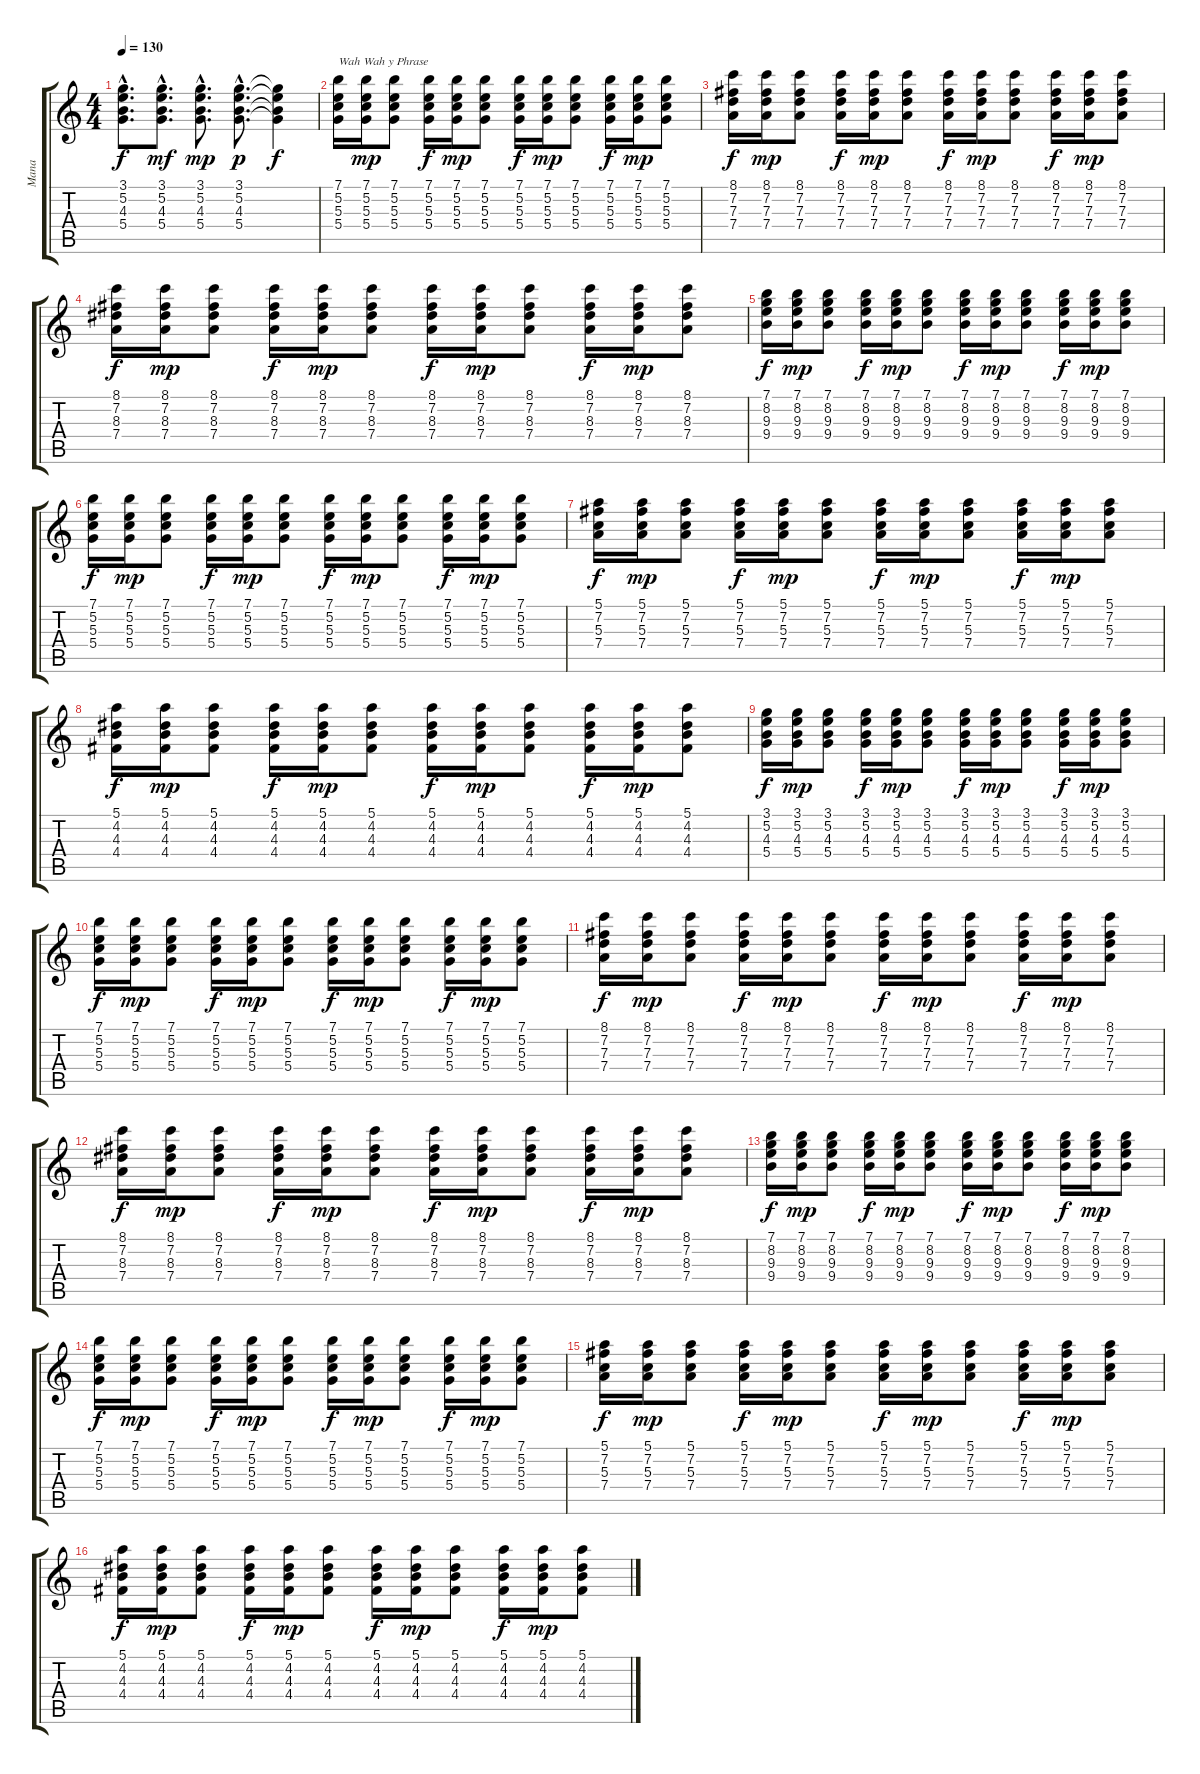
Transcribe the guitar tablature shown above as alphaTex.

\track ("Mana" "Mana") {instrument electricguitarclean}
\staff {score tabs}
\tuning (E4 B3 G3 D3 A2 E2) {hide}
\ts (4 4)
\tempo 130
\clef g2
\ks c
(3.1{hac} 5.2{hac} 4.3{hac} 5.4{hac}).8{d dy f volume 11} (3.1{hac} 5.2{hac} 4.3{hac} 5.4{hac}).8{d dy mf volume 4} (3.1{hac} 5.2{hac} 4.3{hac} 5.4{hac}).8{d dy mp} (3.1{hac} 5.2{hac} 4.3{hac} 5.4{hac}).8{d dy p} (3.1{t} 5.2{t} 4.3{t} 5.4{t}).4{dy f} |
(7.1 5.2 5.3 5.4).16{txt "Wah Wah y Phrase" volume 10 instrument fx5brightness} (7.1 5.2 5.3 5.4).16{dy mp} (7.1 5.2 5.3 5.4).8 (7.1 5.2 5.3 5.4).16{dy f} (7.1 5.2 5.3 5.4).16{dy mp} (7.1 5.2 5.3 5.4).8 (7.1 5.2 5.3 5.4).16{dy f} (7.1 5.2 5.3 5.4).16{dy mp} (7.1 5.2 5.3 5.4).8 (7.1 5.2 5.3 5.4).16{dy f} (7.1 5.2 5.3 5.4).16{dy mp} (7.1 5.2 5.3 5.4).8 |
(8.1 7.2 7.3 7.4).16{dy f} (8.1 7.2 7.3 7.4).16{dy mp} (8.1 7.2 7.3 7.4).8 (8.1 7.2 7.3 7.4).16{dy f} (8.1 7.2 7.3 7.4).16{dy mp} (8.1 7.2 7.3 7.4).8 (8.1 7.2 7.3 7.4).16{dy f} (8.1 7.2 7.3 7.4).16{dy mp} (8.1 7.2 7.3 7.4).8 (8.1 7.2 7.3 7.4).16{dy f} (8.1 7.2 7.3 7.4).16{dy mp} (8.1 7.2 7.3 7.4).8 |
(8.1 7.2 8.3 7.4).16{dy f} (8.1 7.2 8.3 7.4).16{dy mp} (8.1 7.2 8.3 7.4).8 (8.1 7.2 8.3 7.4).16{dy f} (8.1 7.2 8.3 7.4).16{dy mp} (8.1 7.2 8.3 7.4).8 (8.1 7.2 8.3 7.4).16{dy f} (8.1 7.2 8.3 7.4).16{dy mp} (8.1 7.2 8.3 7.4).8 (8.1 7.2 8.3 7.4).16{dy f} (8.1 7.2 8.3 7.4).16{dy mp} (8.1 7.2 8.3 7.4).8 |
(7.1 8.2 9.3 9.4).16{dy f} (7.1 8.2 9.3 9.4).16{dy mp} (7.1 8.2 9.3 9.4).8 (7.1 8.2 9.3 9.4).16{dy f} (7.1 8.2 9.3 9.4).16{dy mp} (7.1 8.2 9.3 9.4).8 (7.1 8.2 9.3 9.4).16{dy f} (7.1 8.2 9.3 9.4).16{dy mp} (7.1 8.2 9.3 9.4).8 (7.1 8.2 9.3 9.4).16{dy f} (7.1 8.2 9.3 9.4).16{dy mp} (7.1 8.2 9.3 9.4).8 |
(7.1 5.2 5.3 5.4).16{dy f} (7.1 5.2 5.3 5.4).16{dy mp} (7.1 5.2 5.3 5.4).8 (7.1 5.2 5.3 5.4).16{dy f} (7.1 5.2 5.3 5.4).16{dy mp} (7.1 5.2 5.3 5.4).8 (7.1 5.2 5.3 5.4).16{dy f} (7.1 5.2 5.3 5.4).16{dy mp} (7.1 5.2 5.3 5.4).8 (7.1 5.2 5.3 5.4).16{dy f} (7.1 5.2 5.3 5.4).16{dy mp} (7.1 5.2 5.3 5.4).8 |
(5.1 7.2 5.3 7.4).16{dy f} (5.1 7.2 5.3 7.4).16{dy mp} (5.1 7.2 5.3 7.4).8 (5.1 7.2 5.3 7.4).16{dy f} (5.1 7.2 5.3 7.4).16{dy mp} (5.1 7.2 5.3 7.4).8 (5.1 7.2 5.3 7.4).16{dy f} (5.1 7.2 5.3 7.4).16{dy mp} (5.1 7.2 5.3 7.4).8 (5.1 7.2 5.3 7.4).16{dy f} (5.1 7.2 5.3 7.4).16{dy mp} (5.1 7.2 5.3 7.4).8 |
(5.1 4.2 4.3 4.4).16{dy f} (5.1 4.2 4.3 4.4).16{dy mp} (5.1 4.2 4.3 4.4).8 (5.1 4.2 4.3 4.4).16{dy f} (5.1 4.2 4.3 4.4).16{dy mp} (5.1 4.2 4.3 4.4).8 (5.1 4.2 4.3 4.4).16{dy f} (5.1 4.2 4.3 4.4).16{dy mp} (5.1 4.2 4.3 4.4).8 (5.1 4.2 4.3 4.4).16{dy f} (5.1 4.2 4.3 4.4).16{dy mp} (5.1 4.2 4.3 4.4).8 |
(3.1 5.2 4.3 5.4).16{dy f} (3.1 5.2 4.3 5.4).16{dy mp} (3.1 5.2 4.3 5.4).8 (3.1 5.2 4.3 5.4).16{dy f} (3.1 5.2 4.3 5.4).16{dy mp} (3.1 5.2 4.3 5.4).8 (3.1 5.2 4.3 5.4).16{dy f} (3.1 5.2 4.3 5.4).16{dy mp} (3.1 5.2 4.3 5.4).8 (3.1 5.2 4.3 5.4).16{dy f} (3.1 5.2 4.3 5.4).16{dy mp} (3.1 5.2 4.3 5.4).8 |
(7.1 5.2 5.3 5.4).16{dy f} (7.1 5.2 5.3 5.4).16{dy mp} (7.1 5.2 5.3 5.4).8 (7.1 5.2 5.3 5.4).16{dy f} (7.1 5.2 5.3 5.4).16{dy mp} (7.1 5.2 5.3 5.4).8 (7.1 5.2 5.3 5.4).16{dy f} (7.1 5.2 5.3 5.4).16{dy mp} (7.1 5.2 5.3 5.4).8 (7.1 5.2 5.3 5.4).16{dy f} (7.1 5.2 5.3 5.4).16{dy mp} (7.1 5.2 5.3 5.4).8 |
(8.1 7.2 7.3 7.4).16{dy f} (8.1 7.2 7.3 7.4).16{dy mp} (8.1 7.2 7.3 7.4).8 (8.1 7.2 7.3 7.4).16{dy f} (8.1 7.2 7.3 7.4).16{dy mp} (8.1 7.2 7.3 7.4).8 (8.1 7.2 7.3 7.4).16{dy f} (8.1 7.2 7.3 7.4).16{dy mp} (8.1 7.2 7.3 7.4).8 (8.1 7.2 7.3 7.4).16{dy f} (8.1 7.2 7.3 7.4).16{dy mp} (8.1 7.2 7.3 7.4).8 |
(8.1 7.2 8.3 7.4).16{dy f} (8.1 7.2 8.3 7.4).16{dy mp} (8.1 7.2 8.3 7.4).8 (8.1 7.2 8.3 7.4).16{dy f} (8.1 7.2 8.3 7.4).16{dy mp} (8.1 7.2 8.3 7.4).8 (8.1 7.2 8.3 7.4).16{dy f} (8.1 7.2 8.3 7.4).16{dy mp} (8.1 7.2 8.3 7.4).8 (8.1 7.2 8.3 7.4).16{dy f} (8.1 7.2 8.3 7.4).16{dy mp} (8.1 7.2 8.3 7.4).8 |
(7.1 8.2 9.3 9.4).16{dy f} (7.1 8.2 9.3 9.4).16{dy mp} (7.1 8.2 9.3 9.4).8 (7.1 8.2 9.3 9.4).16{dy f} (7.1 8.2 9.3 9.4).16{dy mp} (7.1 8.2 9.3 9.4).8 (7.1 8.2 9.3 9.4).16{dy f} (7.1 8.2 9.3 9.4).16{dy mp} (7.1 8.2 9.3 9.4).8 (7.1 8.2 9.3 9.4).16{dy f} (7.1 8.2 9.3 9.4).16{dy mp} (7.1 8.2 9.3 9.4).8 |
(7.1 5.2 5.3 5.4).16{dy f} (7.1 5.2 5.3 5.4).16{dy mp} (7.1 5.2 5.3 5.4).8 (7.1 5.2 5.3 5.4).16{dy f} (7.1 5.2 5.3 5.4).16{dy mp} (7.1 5.2 5.3 5.4).8 (7.1 5.2 5.3 5.4).16{dy f} (7.1 5.2 5.3 5.4).16{dy mp} (7.1 5.2 5.3 5.4).8 (7.1 5.2 5.3 5.4).16{dy f} (7.1 5.2 5.3 5.4).16{dy mp} (7.1 5.2 5.3 5.4).8 |
(5.1 7.2 5.3 7.4).16{dy f} (5.1 7.2 5.3 7.4).16{dy mp} (5.1 7.2 5.3 7.4).8 (5.1 7.2 5.3 7.4).16{dy f} (5.1 7.2 5.3 7.4).16{dy mp} (5.1 7.2 5.3 7.4).8 (5.1 7.2 5.3 7.4).16{dy f} (5.1 7.2 5.3 7.4).16{dy mp} (5.1 7.2 5.3 7.4).8 (5.1 7.2 5.3 7.4).16{dy f} (5.1 7.2 5.3 7.4).16{dy mp} (5.1 7.2 5.3 7.4).8 |
(5.1 4.2 4.3 4.4).16{dy f} (5.1 4.2 4.3 4.4).16{dy mp} (5.1 4.2 4.3 4.4).8 (5.1 4.2 4.3 4.4).16{dy f} (5.1 4.2 4.3 4.4).16{dy mp} (5.1 4.2 4.3 4.4).8 (5.1 4.2 4.3 4.4).16{dy f} (5.1 4.2 4.3 4.4).16{dy mp} (5.1 4.2 4.3 4.4).8 (5.1 4.2 4.3 4.4).16{dy f} (5.1 4.2 4.3 4.4).16{dy mp} (5.1 4.2 4.3 4.4).8
